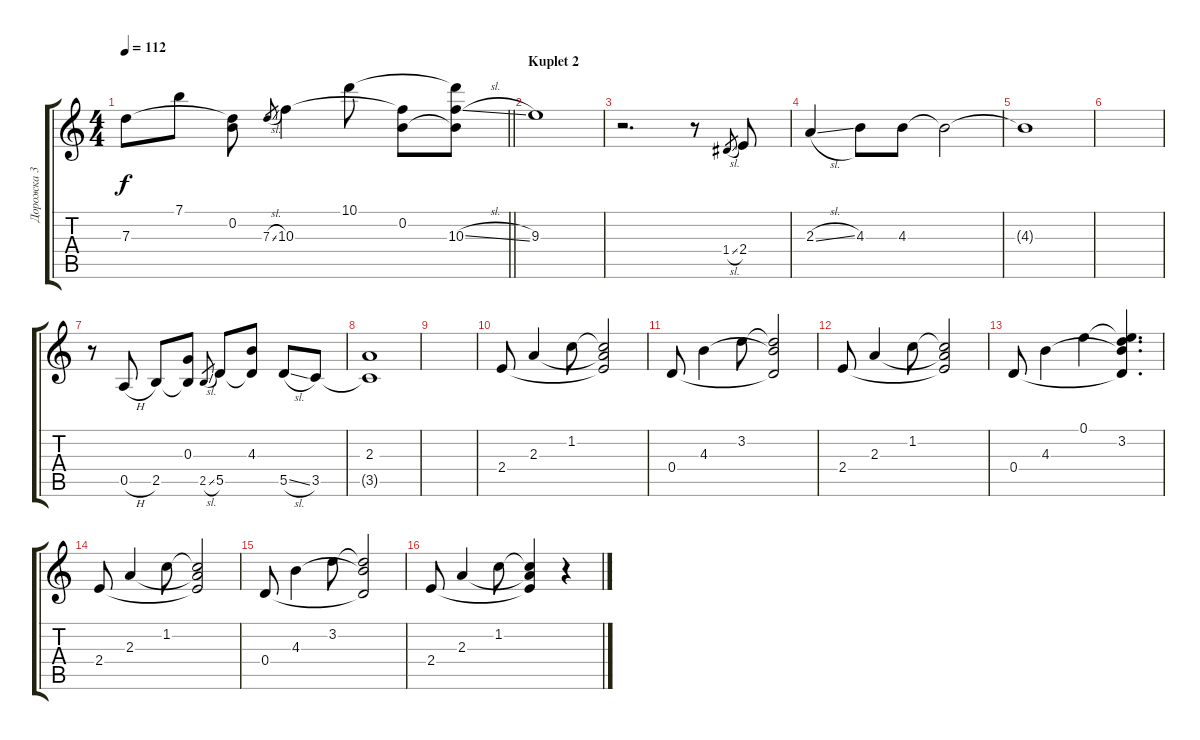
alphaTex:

\track ("Дорожка 3" "Дорожка 3") {instrument acousticguitarsteel}
\staff {score tabs}
\tuning (E4 B3 G3 D3 A2 E2) {hide}
\ts (4 4)
\tempo 112
\clef g2
\barLineRight lightlight
\ks c
7.3.8{dy f} 7.1.8 (0.2 7.3{t}).8 7.3{sl}.8{gr} 10.3.4 10.1.8 (0.2 10.3{t}).8 (10.1{t} 0.2{t} 10.3{sl}).8 |
\section ("" "Kuplet 2")
9.3.1 |
r.2{d} r.8 1.4{sl}.8{gr} 2.4.8 |
2.3{sl}.4 4.3.8 4.3.8 4.3{t}.2 |
4.3{t}.1 |
|
r.8 0.5{h}.8 2.5.8 (0.3 2.5{t}).8 2.5{sl}.8{gr} 5.5.8 (4.3 5.5{t}).8 5.5{sl}.8 3.5.8 |
(2.3 3.5{t}).1 |
|
2.4.8 2.3.4 1.2.8 (1.2{t} 2.3{t} 2.4{t}).2 |
0.4.8 4.3.4 3.2.8 (3.2{t} 4.3{t} 0.4{t}).2 |
2.4.8 2.3.4 1.2.8 (1.2{t} 2.3{t} 2.4{t}).2 |
0.4.8 4.3.4 0.1.4 (0.1{t} 3.2 4.3{t} 0.4{t}).4{d} |
2.4.8 2.3.4 1.2.8 (1.2{t} 2.3{t} 2.4{t}).2 |
0.4.8 4.3.4 3.2.8 (3.2{t} 4.3{t} 0.4{t}).2 |
2.4.8 2.3.4 1.2.8 (1.2{t} 2.3{t} 2.4{t}).4 r.4
